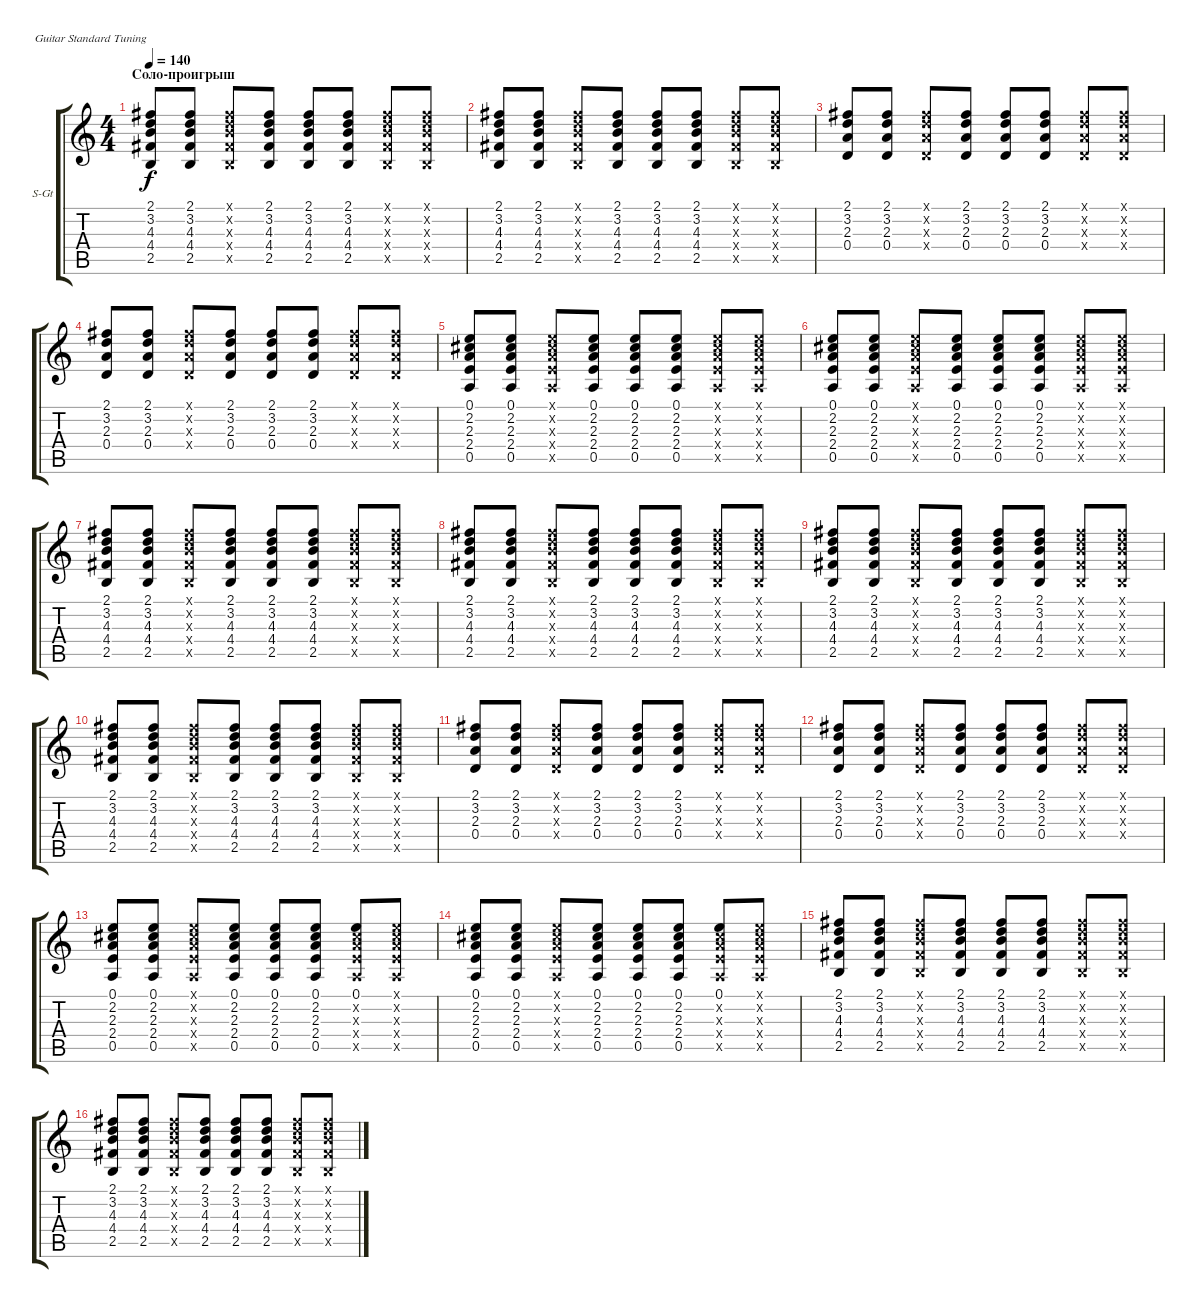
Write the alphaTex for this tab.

\defaultSystemsLayout 4
\bracketExtendMode groupsimilarinstruments
\firstSystemTrackNameOrientation horizontal
\otherSystemsTrackNameOrientation horizontal
\track ("Steel Guitar" "S-Gt") {instrument acousticguitarsteel}
\staff {score tabs}
\tuning (E4 B3 G3 D3 A2 E2)
\ts (4 4)
\section ("" "Соло-проигрыш")
\tempo 140
\clef g2
\ks c
(2.5 2.1 3.2 4.3 4.4).8{dy f} (2.5 2.1 3.2 4.3 4.4).8 (2.5{x} 2.1{x} 3.2{x} 4.3{x} 4.4{x}).8 (2.5 2.1 3.2 4.3 4.4).8 (2.5 2.1 3.2 4.3 4.4).8 (2.5 2.1 3.2 4.3 4.4).8 (2.5{x} 2.1{x} 3.2{x} 4.4{x} 4.3{x}).8 (2.5{x} 2.1{x} 3.2{x} 4.3{x} 4.4{x}).8 |
(2.5 2.1 3.2 4.3 4.4).8 (2.5 2.1 3.2 4.3 4.4).8 (2.5{x} 2.1{x} 3.2{x} 4.3{x} 4.4{x}).8 (2.5 2.1 3.2 4.3 4.4).8 (2.5 2.1 3.2 4.3 4.4).8 (2.5 2.1 3.2 4.3 4.4).8 (2.5{x} 2.1{x} 3.2{x} 4.4{x} 4.3{x}).8 (2.5{x} 2.1{x} 3.2{x} 4.3{x} 4.4{x}).8 |
(0.4 2.1 2.3 3.2).8 (2.1 3.2 2.3 0.4).8 (0.4{x} 2.1{x} 2.3{x} 3.2{x}).8 (0.4 2.1 2.3 3.2).8 (0.4 2.1 2.3 3.2).8 (0.4 2.1 2.3 3.2).8 (0.4{x} 2.1{x} 2.3{x} 3.2{x}).8 (2.1{x} 2.3{x} 0.4{x} 3.2{x}).8 |
(0.4 2.1 2.3 3.2).8 (2.1 3.2 2.3 0.4).8 (0.4{x} 2.1{x} 2.3{x} 3.2{x}).8 (0.4 2.1 2.3 3.2).8 (0.4 2.1 2.3 3.2).8 (0.4 2.1 2.3 3.2).8 (0.4{x} 2.1{x} 2.3{x} 3.2{x}).8 (2.1{x} 2.3{x} 0.4{x} 3.2{x}).8 |
(0.5 0.1 2.2 2.3 2.4).8 (0.5 0.1 2.2 2.3 2.4).8 (0.5{x} 0.1{x} 2.2{x} 2.3{x} 2.4{x}).8 (0.5 0.1 2.2 2.3 2.4).8 (0.5 0.1 2.2 2.3 2.4).8 (0.5 0.1 2.2 2.3 2.4).8 (0.5{x} 0.1{x} 2.2{x} 2.4{x} 2.3{x}).8 (0.5{x} 0.1{x} 2.2{x} 2.3{x} 2.4{x}).8 |
(0.5 0.1 2.2 2.3 2.4).8 (0.5 0.1 2.2 2.3 2.4).8 (0.5{x} 0.1{x} 2.2{x} 2.3{x} 2.4{x}).8 (0.5 0.1 2.2 2.3 2.4).8 (0.5 0.1 2.2 2.3 2.4).8 (0.5 0.1 2.2 2.3 2.4).8 (0.5{x} 0.1{x} 2.2{x} 2.4{x} 2.3{x}).8 (0.5{x} 0.1{x} 2.2{x} 2.3{x} 2.4{x}).8 |
(2.5 2.1 3.2 4.3 4.4).8 (2.5 2.1 3.2 4.3 4.4).8 (2.5{x} 2.1{x} 3.2{x} 4.3{x} 4.4{x}).8 (2.5 2.1 3.2 4.3 4.4).8 (2.5 2.1 3.2 4.3 4.4).8 (2.5 2.1 3.2 4.3 4.4).8 (2.5{x} 2.1{x} 3.2{x} 4.4{x} 4.3{x}).8 (2.5{x} 2.1{x} 3.2{x} 4.3{x} 4.4{x}).8 |
(2.5 2.1 3.2 4.3 4.4).8 (2.5 2.1 3.2 4.3 4.4).8 (2.5{x} 2.1{x} 3.2{x} 4.3{x} 4.4{x}).8 (2.5 2.1 3.2 4.3 4.4).8 (2.5 2.1 3.2 4.3 4.4).8 (2.5 2.1 3.2 4.3 4.4).8 (2.5{x} 2.1{x} 3.2{x} 4.4{x} 4.3{x}).8 (2.5{x} 2.1{x} 3.2{x} 4.3{x} 4.4{x}).8 |
(2.5 2.1 3.2 4.3 4.4).8 (2.5 2.1 3.2 4.3 4.4).8 (2.5{x} 2.1{x} 3.2{x} 4.3{x} 4.4{x}).8 (2.5 2.1 3.2 4.3 4.4).8 (2.5 2.1 3.2 4.3 4.4).8 (2.5 2.1 3.2 4.3 4.4).8 (2.5{x} 2.1{x} 3.2{x} 4.4{x} 4.3{x}).8 (2.5{x} 2.1{x} 3.2{x} 4.3{x} 4.4{x}).8 |
(2.5 2.1 3.2 4.3 4.4).8 (2.5 2.1 3.2 4.3 4.4).8 (2.5{x} 2.1{x} 3.2{x} 4.3{x} 4.4{x}).8 (2.5 2.1 3.2 4.3 4.4).8 (2.5 2.1 3.2 4.3 4.4).8 (2.5 2.1 3.2 4.3 4.4).8 (2.5{x} 2.1{x} 3.2{x} 4.4{x} 4.3{x}).8 (2.5{x} 2.1{x} 3.2{x} 4.3{x} 4.4{x}).8 |
(0.4 2.1 2.3 3.2).8 (2.1 3.2 2.3 0.4).8 (0.4{x} 2.1{x} 2.3{x} 3.2{x}).8 (0.4 2.1 2.3 3.2).8 (0.4 2.1 2.3 3.2).8 (0.4 2.1 2.3 3.2).8 (0.4{x} 2.1{x} 2.3{x} 3.2{x}).8 (2.1{x} 2.3{x} 0.4{x} 3.2{x}).8 |
(0.4 2.1 2.3 3.2).8 (2.1 3.2 2.3 0.4).8 (0.4{x} 2.1{x} 2.3{x} 3.2{x}).8 (0.4 2.1 2.3 3.2).8 (0.4 2.1 2.3 3.2).8 (0.4 2.1 2.3 3.2).8 (0.4{x} 2.1{x} 2.3{x} 3.2{x}).8 (2.1{x} 2.3{x} 0.4{x} 3.2{x}).8 |
(0.5 0.1 2.2 2.3 2.4).8 (0.5 0.1 2.2 2.3 2.4).8 (0.5{x} 0.1{x} 2.2{x} 2.3{x} 2.4{x}).8 (0.5 0.1 2.2 2.3 2.4).8 (0.5 0.1 2.2 2.3 2.4).8 (0.5 0.1 2.2 2.3 2.4).8 (0.5{x} 0.1 2.2{x} 2.4{x} 2.3{x}).8 (0.5{x} 0.1{x} 2.2{x} 2.3{x} 2.4{x}).8 |
(0.5 0.1 2.2 2.3 2.4).8 (0.5 0.1 2.2 2.3 2.4).8 (0.5{x} 0.1{x} 2.2{x} 2.3{x} 2.4{x}).8 (0.5 0.1 2.2 2.3 2.4).8 (0.5 0.1 2.2 2.3 2.4).8 (0.5 0.1 2.2 2.3 2.4).8 (0.5{x} 0.1 2.2{x} 2.4{x} 2.3{x}).8 (0.5{x} 0.1{x} 2.2{x} 2.3{x} 2.4{x}).8 |
(2.5 2.1 3.2 4.3 4.4).8 (2.5 2.1 3.2 4.3 4.4).8 (2.5{x} 2.1{x} 3.2{x} 4.3{x} 4.4{x}).8 (2.5 2.1 3.2 4.3 4.4).8 (2.5 2.1 3.2 4.3 4.4).8 (2.5 2.1 3.2 4.3 4.4).8 (2.5{x} 2.1{x} 3.2{x} 4.4{x} 4.3{x}).8 (2.5{x} 2.1{x} 3.2{x} 4.3{x} 4.4{x}).8 |
(2.5 2.1 3.2 4.3 4.4).8 (2.5 2.1 3.2 4.3 4.4).8 (2.5{x} 2.1{x} 3.2{x} 4.3{x} 4.4{x}).8 (2.5 2.1 3.2 4.3 4.4).8 (2.5 2.1 3.2 4.3 4.4).8 (2.5 2.1 3.2 4.3 4.4).8 (2.5{x} 2.1{x} 3.2{x} 4.4{x} 4.3{x}).8 (2.5{x} 2.1{x} 3.2{x} 4.3{x} 4.4{x}).8
